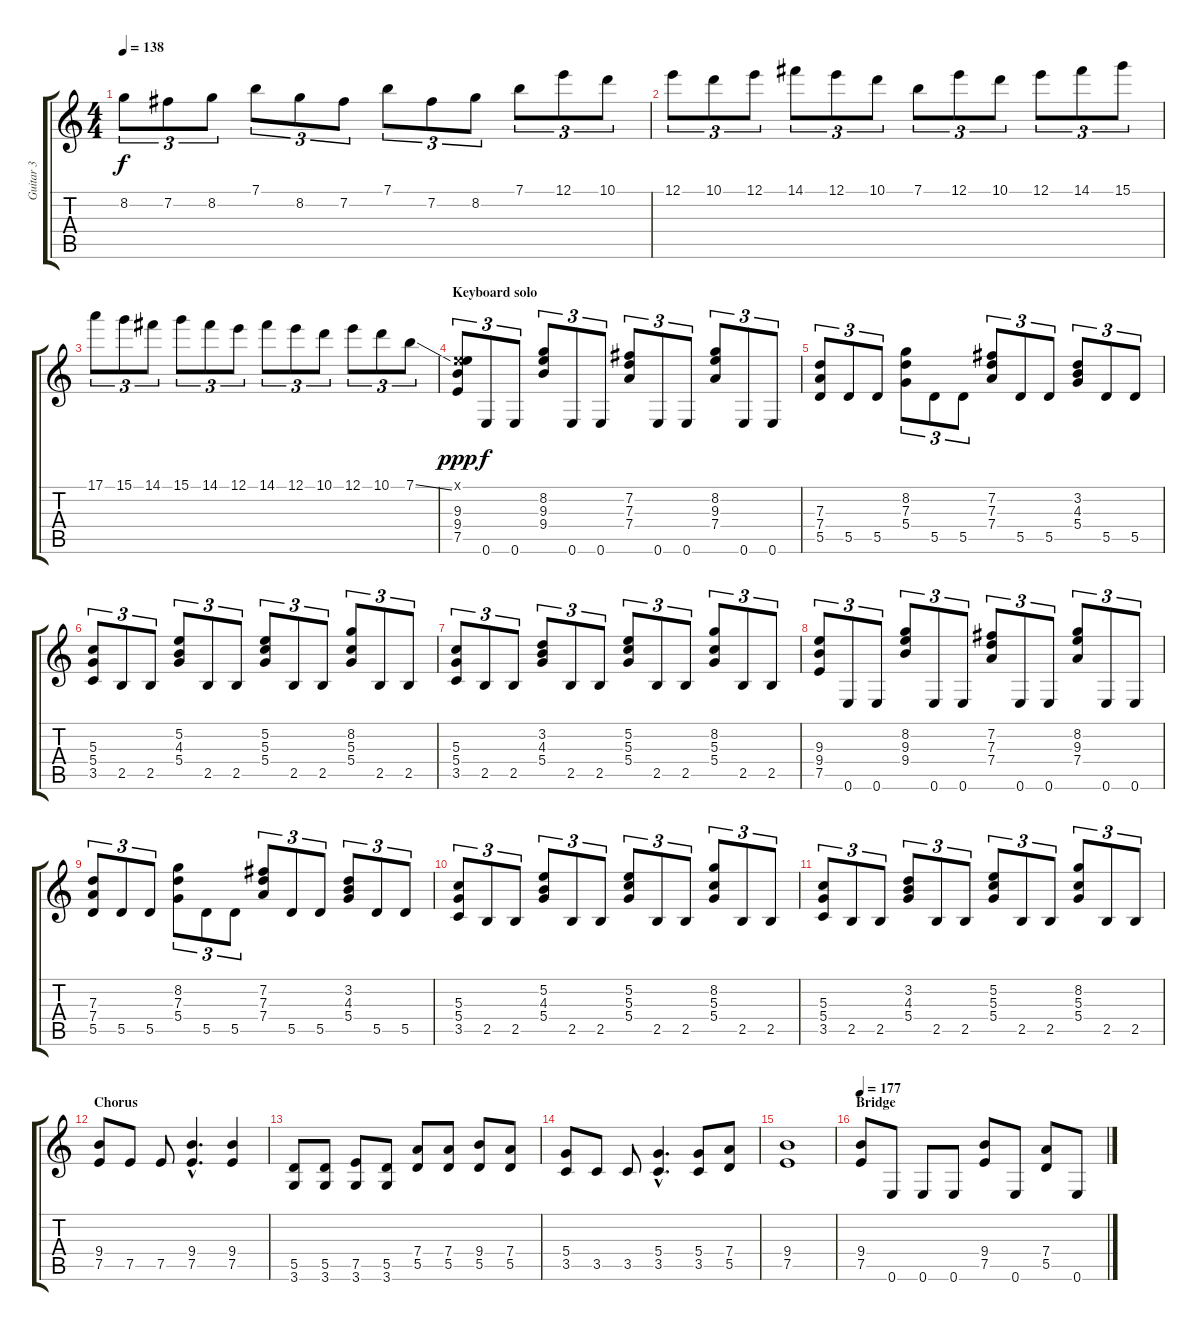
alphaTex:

\track ("Guitar 3" "Guitar 3") {instrument distortionguitar}
\staff {score tabs}
\tuning (E4 B3 G3 D3 A2 E2) {hide}
\ts (4 4)
\tempo 138
\clef g2
\ks c
8.2.8{tu (3 2) dy f} 7.2.8{tu (3 2)} 8.2.8{tu (3 2)} 7.1.8{tu (3 2)} 8.2.8{tu (3 2)} 7.2.8{tu (3 2)} 7.1.8{tu (3 2)} 7.2.8{tu (3 2)} 8.2.8{tu (3 2)} 7.1.8{tu (3 2)} 12.1.8{tu (3 2)} 10.1.8{tu (3 2)} |
12.1.8{tu (3 2)} 10.1.8{tu (3 2)} 12.1.8{tu (3 2)} 14.1.8{tu (3 2)} 12.1.8{tu (3 2)} 10.1.8{tu (3 2)} 7.1.8{tu (3 2)} 12.1.8{tu (3 2)} 10.1.8{tu (3 2)} 12.1.8{tu (3 2)} 14.1.8{tu (3 2)} 15.1.8{tu (3 2)} |
17.1.8{tu (3 2)} 15.1.8{tu (3 2)} 14.1.8{tu (3 2)} 15.1.8{tu (3 2)} 14.1.8{tu (3 2)} 12.1.8{tu (3 2)} 14.1.8{tu (3 2)} 12.1.8{tu (3 2)} 10.1.8{tu (3 2)} 12.1.8{tu (3 2)} 10.1.8{tu (3 2)} 7.1{ss}.8{tu (3 2)} |
\section ("" "Keyboard solo")
(0.1{x} 9.3 9.4 7.5).8{tu (3 2) dy ppp} 0.6.8{tu (3 2) dy f} 0.6.8{tu (3 2)} (8.2 9.3 9.4).8{tu (3 2)} 0.6.8{tu (3 2)} 0.6.8{tu (3 2)} (7.2 7.3 7.4).8{tu (3 2)} 0.6.8{tu (3 2)} 0.6.8{tu (3 2)} (8.2 9.3 7.4).8{tu (3 2)} 0.6.8{tu (3 2)} 0.6.8{tu (3 2)} |
(7.3 7.4 5.5).8{tu (3 2)} 5.5.8{tu (3 2)} 5.5.8{tu (3 2)} (8.2 7.3 5.4).8{tu (3 2)} 5.5.8{tu (3 2)} 5.5.8{tu (3 2)} (7.2 7.3 7.4).8{tu (3 2)} 5.5.8{tu (3 2)} 5.5.8{tu (3 2)} (3.2 4.3 5.4).8{tu (3 2)} 5.5.8{tu (3 2)} 5.5.8{tu (3 2)} |
(5.3 5.4 3.5).8{tu (3 2)} 2.5.8{tu (3 2)} 2.5.8{tu (3 2)} (5.2 4.3 5.4).8{tu (3 2)} 2.5.8{tu (3 2)} 2.5.8{tu (3 2)} (5.2 5.3 5.4).8{tu (3 2)} 2.5.8{tu (3 2)} 2.5.8{tu (3 2)} (8.2 5.3 5.4).8{tu (3 2)} 2.5.8{tu (3 2)} 2.5.8{tu (3 2)} |
(5.3 5.4 3.5).8{tu (3 2)} 2.5.8{tu (3 2)} 2.5.8{tu (3 2)} (3.2 4.3 5.4).8{tu (3 2)} 2.5.8{tu (3 2)} 2.5.8{tu (3 2)} (5.2 5.3 5.4).8{tu (3 2)} 2.5.8{tu (3 2)} 2.5.8{tu (3 2)} (8.2 5.3 5.4).8{tu (3 2)} 2.5.8{tu (3 2)} 2.5.8{tu (3 2)} |
(9.3 9.4 7.5).8{tu (3 2)} 0.6.8{tu (3 2)} 0.6.8{tu (3 2)} (8.2 9.3 9.4).8{tu (3 2)} 0.6.8{tu (3 2)} 0.6.8{tu (3 2)} (7.2 7.3 7.4).8{tu (3 2)} 0.6.8{tu (3 2)} 0.6.8{tu (3 2)} (8.2 9.3 7.4).8{tu (3 2)} 0.6.8{tu (3 2)} 0.6.8{tu (3 2)} |
(7.3 7.4 5.5).8{tu (3 2)} 5.5.8{tu (3 2)} 5.5.8{tu (3 2)} (8.2 7.3 5.4).8{tu (3 2)} 5.5.8{tu (3 2)} 5.5.8{tu (3 2)} (7.2 7.3 7.4).8{tu (3 2)} 5.5.8{tu (3 2)} 5.5.8{tu (3 2)} (3.2 4.3 5.4).8{tu (3 2)} 5.5.8{tu (3 2)} 5.5.8{tu (3 2)} |
(5.3 5.4 3.5).8{tu (3 2)} 2.5.8{tu (3 2)} 2.5.8{tu (3 2)} (5.2 4.3 5.4).8{tu (3 2)} 2.5.8{tu (3 2)} 2.5.8{tu (3 2)} (5.2 5.3 5.4).8{tu (3 2)} 2.5.8{tu (3 2)} 2.5.8{tu (3 2)} (8.2 5.3 5.4).8{tu (3 2)} 2.5.8{tu (3 2)} 2.5.8{tu (3 2)} |
(5.3 5.4 3.5).8{tu (3 2)} 2.5.8{tu (3 2)} 2.5.8{tu (3 2)} (3.2 4.3 5.4).8{tu (3 2)} 2.5.8{tu (3 2)} 2.5.8{tu (3 2)} (5.2 5.3 5.4).8{tu (3 2)} 2.5.8{tu (3 2)} 2.5.8{tu (3 2)} (8.2 5.3 5.4).8{tu (3 2)} 2.5.8{tu (3 2)} 2.5.8{tu (3 2)} |
\section ("" "Chorus")
(9.4 7.5).8 7.5.8 7.5.8 (9.4{hac} 7.5{hac}).4{d} (9.4 7.5).4 |
(5.5 3.6).8 (5.5 3.6).8 (7.5 3.6).8 (5.5 3.6).8 (7.4 5.5).8 (7.4 5.5).8 (9.4 5.5).8 (7.4 5.5).8 |
(5.4 3.5).8 3.5.8 3.5.8 (5.4{hac} 3.5{hac}).4{d} (5.4 3.5).8 (7.4 5.5).8 |
(9.4 7.5).1 |
\section ("" "Bridge")
\tempo 177
(9.4 7.5).8 0.6.8 0.6.8 0.6.8 (9.4 7.5).8 0.6.8 (7.4 5.5).8 0.6.8
